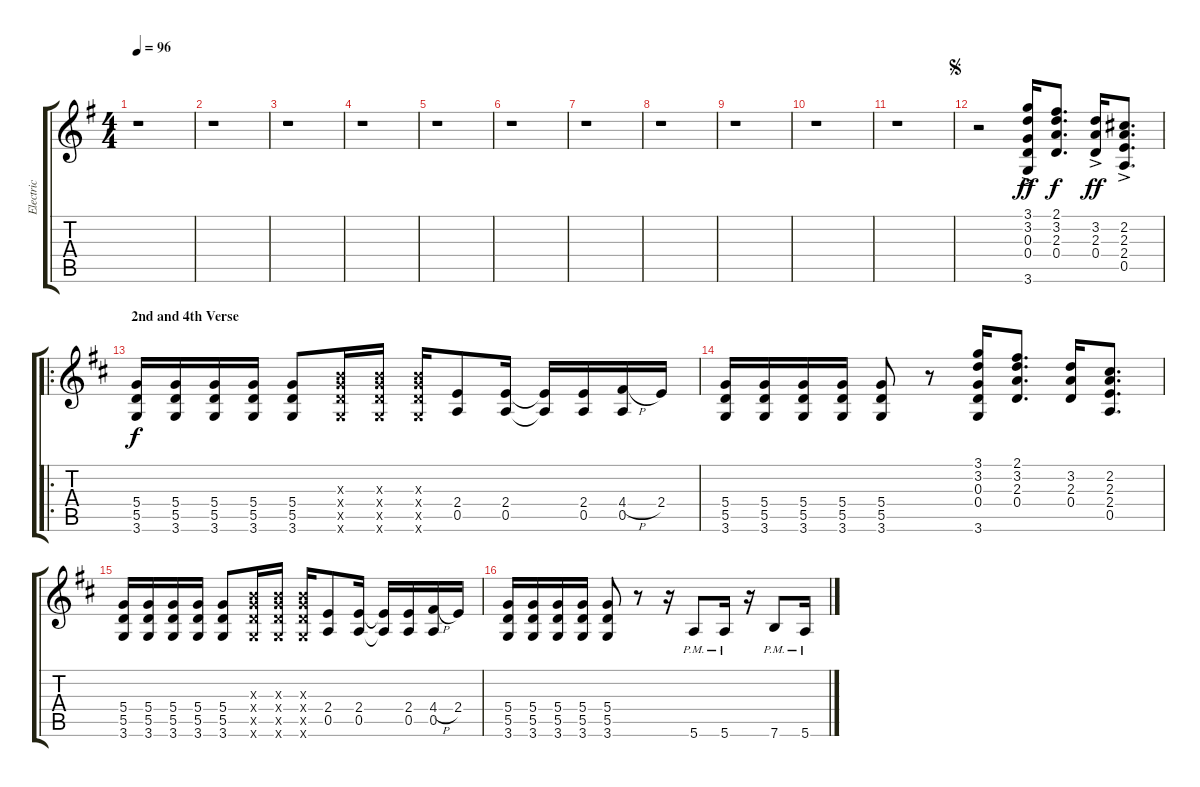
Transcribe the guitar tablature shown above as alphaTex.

\track ("Electric" "Electric") {instrument overdrivenguitar}
\staff {score tabs}
\tuning (E4 B3 G3 D3 A2 E2) {hide}
\ts (4 4)
\tempo 96
\clef g2
\ks g
r.1{dy ff} |
r.1 |
r.1 |
r.1 |
r.1 |
r.1 |
r.1 |
r.1 |
r.1 |
r.1 |
r.1 |
\jump segno
r.2 (3.1{ac} 3.2{ac} 0.3{ac} 0.4{ac} 3.6{ac}).16 (2.1 3.2 2.3 0.4).8{d dy f} (3.2{ac} 2.3{ac} 0.4{ac}).16{dy ff} (2.2{ac} 2.3{ac} 2.4{ac} 0.5{ac}).8{d} |
\ro
\section ("" "2nd and 4th Verse")
\ks d
(5.4 5.5 3.6).16{dy f} (5.4 5.5 3.6).16 (5.4 5.5 3.6).16 (5.4 5.5 3.6).16 (5.4 5.5 3.6).8 (4.3{x} 5.4{x} 5.5{x} 3.6{x}).16 (4.3{x} 5.4{x} 5.5{x} 3.6{x}).16 (4.3{x} 5.4{x} 5.5{x} 3.6{x}).16 (2.4 0.5).8 (2.4 0.5).16 (2.4{t} 0.5{t}).16 (2.4 0.5).16 (4.4{h} 0.5).16 2.4.16 |
(5.4 5.5 3.6).16 (5.4 5.5 3.6).16 (5.4 5.5 3.6).16 (5.4 5.5 3.6).16 (5.4 5.5 3.6).8 r.8 (3.1 3.2 0.3 0.4 3.6).16 (2.1 3.2 2.3 0.4).8{d} (3.2 2.3 0.4).16 (2.2 2.3 2.4 0.5).8{d} |
(5.4 5.5 3.6).16 (5.4 5.5 3.6).16 (5.4 5.5 3.6).16 (5.4 5.5 3.6).16 (5.4 5.5 3.6).8 (4.3{x} 5.4{x} 5.5{x} 3.6{x}).16 (4.3{x} 5.4{x} 5.5{x} 3.6{x}).16 (4.3{x} 5.4{x} 5.5{x} 3.6{x}).16 (2.4 0.5).8 (2.4 0.5).16 (2.4{t} 0.5{t}).16 (2.4 0.5).16 (4.4{h} 0.5).16 2.4.16 |
(5.4 5.5 3.6).16 (5.4 5.5 3.6).16 (5.4 5.5 3.6).16 (5.4 5.5 3.6).16 (5.4 5.5 3.6).8 r.8 r.16 5.6{pm}.8 5.6{pm}.16 r.16 7.6{pm}.8 5.6{pm}.16
